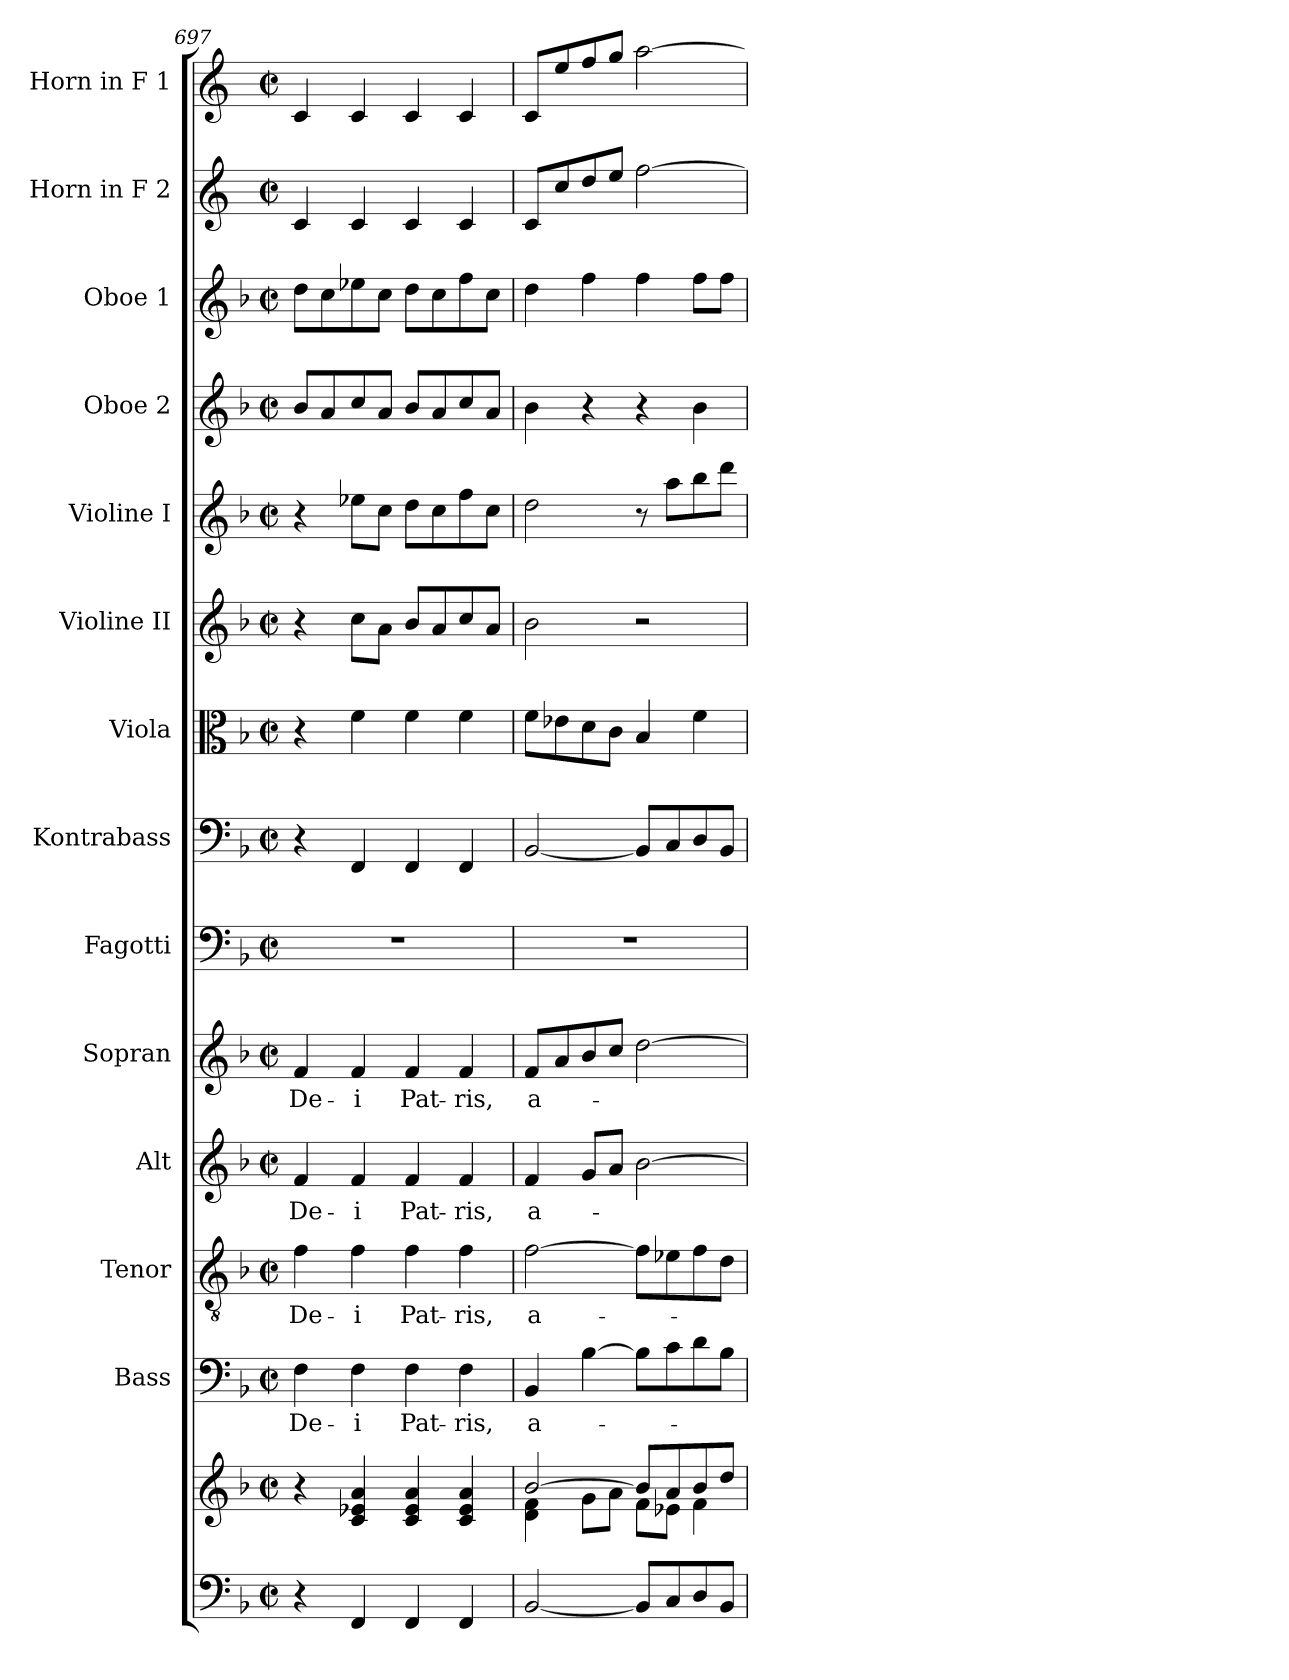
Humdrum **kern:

**kern	**kern	**kern	**text	**kern	**text	**kern	**text	**kern	**text	**kern	**kern	**kern	**kern	**kern	**kern	**kern	**kern	**kern
*part14	*part14	*part13	*part13	*part12	*part12	*part11	*part11	*part10	*part10	*part9	*part8	*part7	*part6	*part5	*part4	*part3	*part2	*part1
*staff15	*staff14	*staff13	*staff13	*staff12	*staff12	*staff11	*staff11	*staff10	*staff10	*staff9	*staff8	*staff7	*staff6	*staff5	*staff4	*staff3	*staff2	*staff1
*	*	*I"Bass	*	*I"Tenor	*	*I"Alt	*	*I"Sopran	*	*I"Fagotti	*I"Kontrabass	*I"Viola	*I"Violine II	*I"Violine I	*I"Oboe 2	*I"Oboe 1	*I"Horn in F 2	*I"Horn in F 1
*	*	*I'B.	*	*I'T.	*	*I'A.	*	*I'S.	*	*I'Fg.	*I'Kb.	*I'Vla.	*I'Vl. II	*I'Vl. I	*I'Ob. 2	*I'Ob. 1	*	*
*clefF4	*clefG2	*clefF4	*	*clefGv2	*	*clefG2	*	*clefG2	*	*clefF4	*clefF4	*clefC3	*clefG2	*clefG2	*clefG2	*clefG2	*clefG2	*clefG2
*	*	*	*	*	*	*	*	*	*	*	*ITrd7c12	*	*	*	*	*	*ITrd4c7	*ITrd4c7
*k[b-]	*k[b-]	*k[b-]	*	*k[b-]	*	*k[b-]	*	*k[b-]	*	*k[b-]	*k[b-]	*k[b-]	*k[b-]	*k[b-]	*k[b-]	*k[b-]	*k[b-]	*k[b-]
*F:	*F:	*F:	*	*F:	*	*F:	*	*F:	*	*F:	*F:	*F:	*F:	*F:	*F:	*F:	*F:	*F:
*M2/2	*M2/2	*M2/2	*	*M2/2	*	*M2/2	*	*M2/2	*	*M2/2	*M2/2	*M2/2	*M2/2	*M2/2	*M2/2	*M2/2	*M2/2	*M2/2
*met(c|)	*met(c|)	*met(c|)	*	*met(c|)	*	*met(c|)	*	*met(c|)	*	*met(c|)	*met(c|)	*met(c|)	*met(c|)	*met(c|)	*met(c|)	*met(c|)	*met(c|)	*met(c|)
=697	=697	=697	=697	=697	=697	=697	=697	=697	=697	=697	=697	=697	=697	=697	=697	=697	=697	=697
!	!	!	!LO:LY:b	!	!LO:LY:b	!	!LO:LY:b	!	!LO:LY:b	!	!	!	!	!	!	!	!	!
4r	4r	4F\	De-	4f\	De-	4f/	De-	4f/	De-	1r	4r	4r	4r	4r	8b-/L	8dd\L	4F/	4F/
.	.	.	.	.	.	.	.	.	.	.	.	.	.	.	8a/	8cc\	.	.
!	!	!	!LO:LY:b	!	!LO:LY:b	!	!LO:LY:b	!	!LO:LY:b	!	!	!	!	!	!	!	!	!
4FF/	4c/ 4e-X/ 4a/	4F\	-i	4f\	-i	4f/	-i	4f/	-i	.	4FFF/	4f\	8cc\L	8ee-X\L	8cc/	8ee-X\	4F/	4F/
.	.	.	.	.	.	.	.	.	.	.	.	.	8a\J	8cc\J	8a/J	8cc\J	.	.
!	!	!	!LO:LY:b	!	!LO:LY:b	!	!LO:LY:b	!	!LO:LY:b	!	!	!	!	!	!	!	!	!
4FF/	4c/ 4e-/ 4a/	4F\	Pat-	4f\	Pat-	4f/	Pat-	4f/	Pat-	.	4FFF/	4f\	8b-/L	8dd\L	8b-/L	8dd\L	4F/	4F/
.	.	.	.	.	.	.	.	.	.	.	.	.	8a/	8cc\	8a/	8cc\	.	.
!	!	!	!LO:LY:b	!	!LO:LY:b	!	!LO:LY:b	!	!LO:LY:b	!	!	!	!	!	!	!	!	!
4FF/	4c/ 4e-/ 4a/	4F\	-ris,	4f\	-ris,	4f/	-ris,	4f/	-ris,	.	4FFF/	4f\	8cc/	8ff\	8cc/	8ff\	4F/	4F/
.	.	.	.	.	.	.	.	.	.	.	.	.	8a/J	8cc\J	8a/J	8cc\J	.	.
=698	=698	=698	=698	=698	=698	=698	=698	=698	=698	=698	=698	=698	=698	=698	=698	=698	=698	=698
*	*^	*	*	*	*	*	*	*	*	*	*	*	*	*	*	*	*	*
!	!	!	!	!LO:LY:b	!	!LO:LY:b	!	!LO:LY:b	!	!LO:LY:b	!	!	!	!	!	!	!	!	!
[2BB-/	[>2b-/	4d\ 4f\	4BB-/	a-	[2f\	a-	4f/	a-	8f/L	a-	1r	[2BBB-/	8f\L	2b-\	2dd\	4b-\	4dd\	8F/L	8F/L
.	.	.	.	.	.	.	.	.	8a/	.	.	.	8e-X\	.	.	.	.	8f/	8a/
.	.	8g\L	[4B-\	.	.	.	8g/L	.	8b-/	.	.	.	8d\	.	.	4r	4ff\	8g/	8b-/
.	.	8a\J	.	.	.	.	8a/J	.	8cc/J	.	.	.	8c\J	.	.	.	.	8a/J	8cc/J
8BB-/L]	8b-/L]	8f\L	8B-\L]	.	8f\L]	.	[2b-\	.	[2dd\	.	.	8BBB-/L]	4B-/	2r	8r	4r	4ff\	[2b-\	[2dd\
8C/	8a/	8e-X\J	8c\	.	8e-X\	.	.	.	.	.	.	8CC/	.	.	8aa\L	.	.	.	.
8D/	8b-/	4f\	8d\	.	8f\	.	.	.	.	.	.	8DD/	4f\	.	8bb-\	4b-\	8ff\L	.	.
8BB-/J	8dd/J	.	8B-\J	.	8d\J	.	.	.	.	.	.	8BBB-/J	.	.	8ddd\J	.	8ff\J	.	.
*	*v	*v	*	*	*	*	*	*	*	*	*	*	*	*	*	*	*	*	*
=	=	=	=	=	=	=	=	=	=	=	=	=	=	=	=	=	=	=
*-	*-	*-	*-	*-	*-	*-	*-	*-	*-	*-	*-	*-	*-	*-	*-	*-	*-	*-
